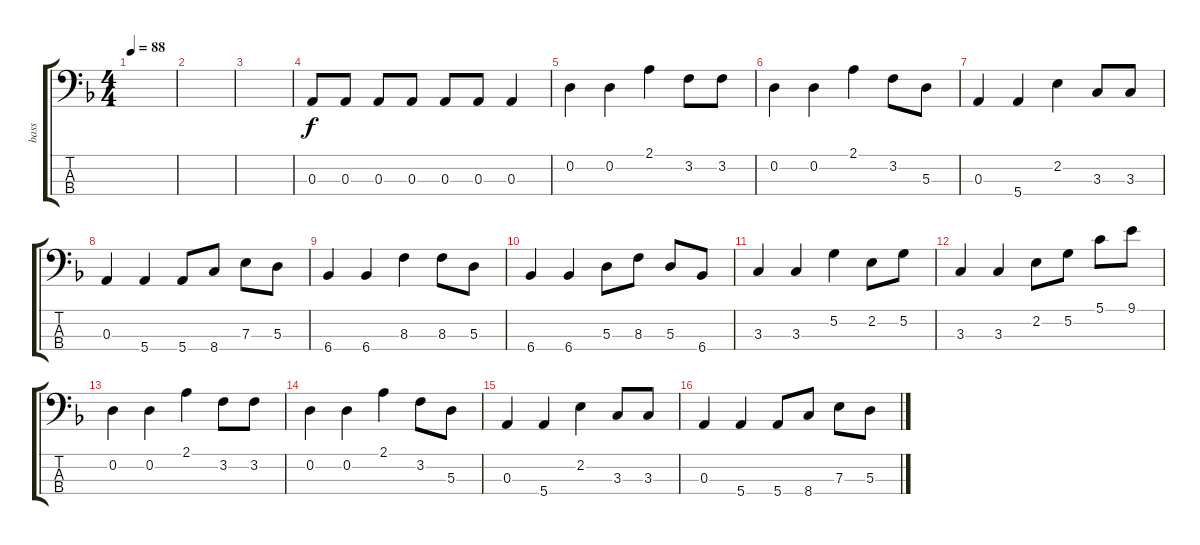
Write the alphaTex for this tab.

\track ("bass" "bass") {instrument electricbassfinger}
\staff {score tabs}
\tuning (G2 D2 A1 E1) {hide}
\ts (4 4)
\tempo 88
\clef f4
\ks f
|
|
|
0.3.8 0.3.8 0.3.8 0.3.8 0.3.8 0.3.8 0.3.4 |
0.2.4 0.2.4 2.1.4 3.2.8 3.2.8 |
0.2.4 0.2.4 2.1.4 3.2.8 5.3.8 |
0.3.4 5.4.4 2.2.4 3.3.8 3.3.8 |
0.3.4 5.4.4 5.4.8 8.4.8 7.3.8 5.3.8 |
6.4.4 6.4.4 8.3.4 8.3.8 5.3.8 |
6.4.4 6.4.4 5.3.8 8.3.8 5.3.8 6.4.8 |
3.3.4 3.3.4 5.2.4 2.2.8 5.2.8 |
3.3.4 3.3.4 2.2.8 5.2.8 5.1.8 9.1.8 |
0.2.4 0.2.4 2.1.4 3.2.8 3.2.8 |
0.2.4 0.2.4 2.1.4 3.2.8 5.3.8 |
0.3.4 5.4.4 2.2.4 3.3.8 3.3.8 |
0.3.4 5.4.4 5.4.8 8.4.8 7.3.8 5.3.8
